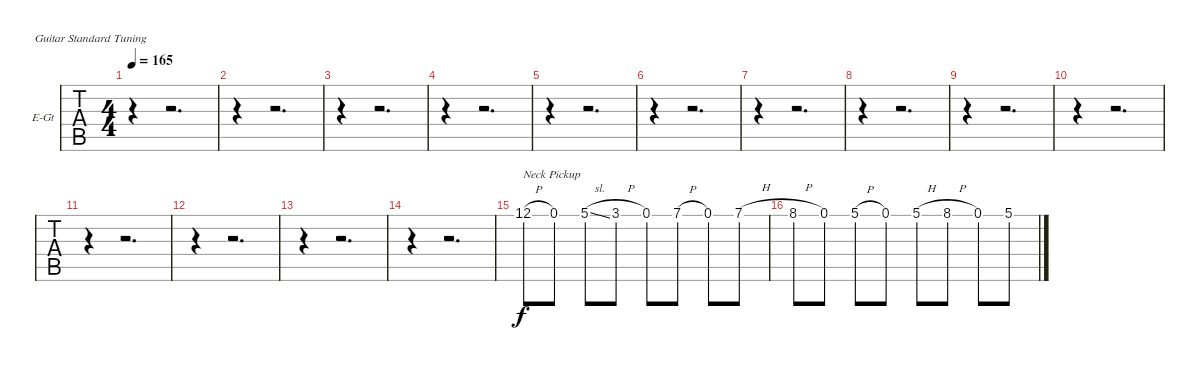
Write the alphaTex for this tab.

\bracketExtendMode groupsimilarinstruments
\firstSystemTrackNameOrientation horizontal
\otherSystemsTrackNameOrientation horizontal
\track ("Guitar 2 (Solo) Cary" "E-Gt") {instrument distortionguitar}
\staff {tabs}
\tuning (E4 B3 G3 D3 A2 E2)
\ts (4 4)
\tempo 165
\clef g2
\ks c
r.4{dy f} r.2{d} |
r.4 r.2{d} |
r.4 r.2{d} |
r.4 r.2{d} |
r.4 r.2{d} |
r.4 r.2{d} |
r.4 r.2{d} |
r.4 r.2{d} |
r.4 r.2{d} |
r.4 r.2{d} |
r.4 r.2{d} |
r.4 r.2{d} |
r.4 r.2{d} |
r.4 r.2{d} |
12.1{h}.8{txt "Neck Pickup"} 0.1.8 5.1{sl}.8 3.1{h}.8 0.1.8 7.1{h}.8 0.1.8 7.1{h}.8 |
8.1{h}.8 0.1.8 5.1{h}.8 0.1.8 5.1{h}.8 8.1{h}.8 0.1.8 5.1.8
